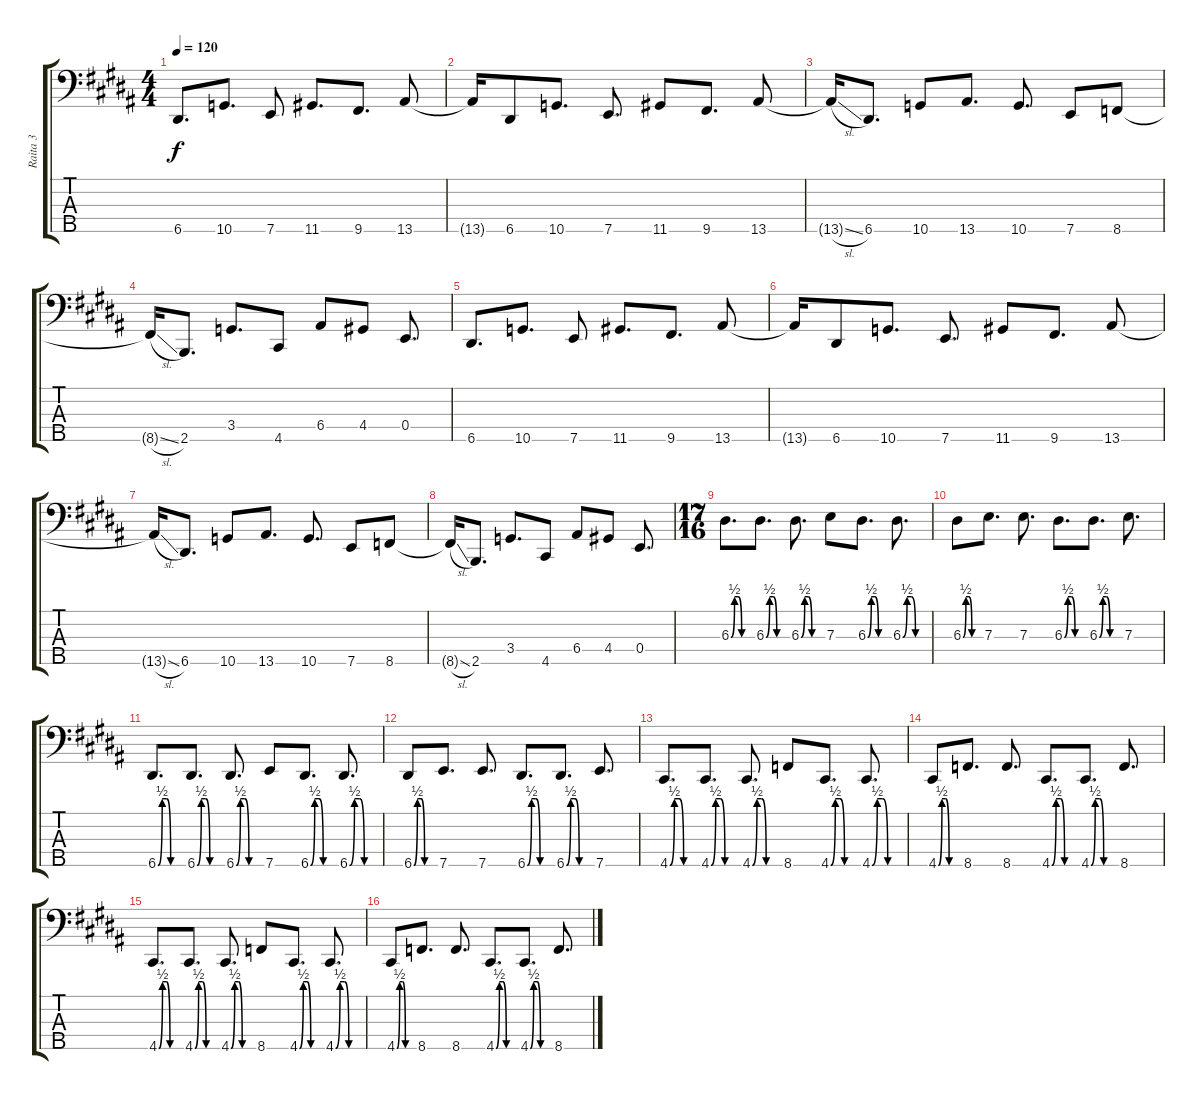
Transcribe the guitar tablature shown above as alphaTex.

\track ("Raita 3" "Raita 3") {instrument slapbass2}
\staff {score tabs}
\tuning (G2 D2 A1 E1 A0) {hide}
\ts (4 4)
\tempo 120
\clef f4
\ks g#minor
6.5.8{d dy f} 10.5.8{d} 7.5.8 11.5.8{d} 9.5.8{d} 13.5.8 |
13.5{t}.16 6.5.8 10.5.8{d} 7.5.8{d} 11.5.8 9.5.8{d} 13.5.8 |
13.5{sl t}.16 6.5.8{d} 10.5.8 13.5.8{d} 10.5.8{d} 7.5.8 8.5.8 |
8.5{sl t}.16 2.5.8{d} 3.4.8{d} 4.5.8 6.4.8 4.4.8 0.4.8{d} |
6.5.8{d} 10.5.8{d} 7.5.8 11.5.8{d} 9.5.8{d} 13.5.8 |
13.5{t}.16 6.5.8 10.5.8{d} 7.5.8{d} 11.5.8 9.5.8{d} 13.5.8 |
13.5{sl t}.16 6.5.8{d} 10.5.8 13.5.8{d} 10.5.8{d} 7.5.8 8.5.8 |
8.5{sl t}.16 2.5.8{d} 3.4.8{d} 4.5.8 6.4.8 4.4.8 0.4.8{d} |
\ts (17 16)
6.3{be (custom 0 0 10 2 20 2 30 0 60 0)}.8{d} 6.3{be (custom 0 0 10 2 20 2 30 0 60 0)}.8{d} 6.3{be (custom 0 0 10 2 20 2 30 0 60 0)}.8{d} 7.3.8 6.3{be (custom 0 0 10 2 20 2 30 0 60 0)}.8{d} 6.3{be (custom 0 0 10 2 20 2 30 0 60 0)}.8{d} |
6.3{be (custom 0 0 10 2 20 2 30 0 60 0)}.8 7.3.8{d} 7.3.8{d} 6.3{be (custom 0 0 10 2 20 2 30 0 60 0)}.8{d} 6.3{be (custom 0 0 10 2 20 2 30 0 60 0)}.8{d} 7.3.8{d} |
6.5{be (custom 0 0 10 2 20 2 30 0 60 0)}.8{d instrument slapbass2} 6.5{be (custom 0 0 10 2 20 2 30 0 60 0)}.8{d} 6.5{be (custom 0 0 10 2 20 2 30 0 60 0)}.8{d} 7.5.8 6.5{be (custom 0 0 10 2 20 2 30 0 60 0)}.8{d} 6.5{be (custom 0 0 10 2 20 2 30 0 60 0)}.8{d} |
6.5{be (custom 0 0 10 2 20 2 30 0 60 0)}.8 7.5.8{d} 7.5.8{d} 6.5{be (custom 0 0 10 2 20 2 30 0 60 0)}.8{d} 6.5{be (custom 0 0 10 2 20 2 30 0 60 0)}.8{d} 7.5.8{d} |
4.5{be (custom 0 0 10 2 20 2 30 0 60 0)}.8{d} 4.5{be (custom 0 0 10 2 20 2 30 0 60 0)}.8{d} 4.5{be (custom 0 0 10 2 20 2 30 0 60 0)}.8{d} 8.5.8 4.5{be (custom 0 0 10 2 20 2 30 0 60 0)}.8{d} 4.5{be (custom 0 0 10 2 20 2 30 0 60 0)}.8{d} |
4.5{be (custom 0 0 10 2 20 2 30 0 60 0)}.8 8.5.8{d} 8.5.8{d} 4.5{be (custom 0 0 10 2 20 2 30 0 60 0)}.8{d} 4.5{be (custom 0 0 10 2 20 2 30 0 60 0)}.8{d} 8.5.8{d} |
4.5{be (custom 0 0 10 2 20 2 30 0 60 0)}.8{d} 4.5{be (custom 0 0 10 2 20 2 30 0 60 0)}.8{d} 4.5{be (custom 0 0 10 2 20 2 30 0 60 0)}.8{d} 8.5.8 4.5{be (custom 0 0 10 2 20 2 30 0 60 0)}.8{d} 4.5{be (custom 0 0 10 2 20 2 30 0 60 0)}.8{d} |
4.5{be (custom 0 0 10 2 20 2 30 0 60 0)}.8 8.5.8{d} 8.5.8{d} 4.5{be (custom 0 0 10 2 20 2 30 0 60 0)}.8{d} 4.5{be (custom 0 0 10 2 20 2 30 0 60 0)}.8{d} 8.5.8{d}
